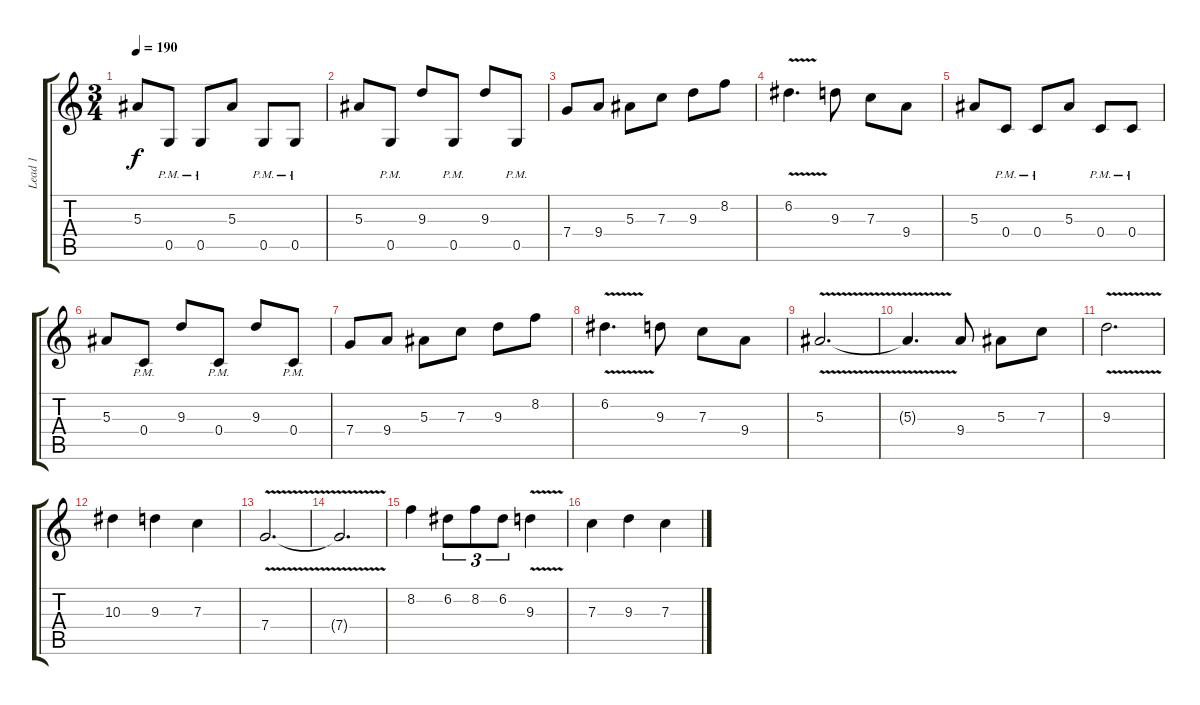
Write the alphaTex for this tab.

\track ("Lead 1" "Lead 1") {instrument distortionguitar}
\staff {score tabs}
\tuning (D4 A3 F3 C3 G2 C2) {hide}
\ts (3 4)
\tempo 190
\clef g2
\ks c
5.3.8{dy f} 0.5{pm}.8 0.5{pm}.8 5.3.8 0.5{pm}.8 0.5{pm}.8 |
5.3.8 0.5{pm}.8 9.3.8 0.5{pm}.8 9.3.8 0.5{pm}.8 |
7.4.8 9.4.8 5.3.8 7.3.8 9.3.8 8.2.8 |
6.2{v}.4{d} 9.3.8 7.3.8 9.4.8 |
5.3.8 0.4{pm}.8 0.4{pm}.8 5.3.8 0.4{pm}.8 0.4{pm}.8 |
5.3.8 0.4{pm}.8 9.3.8 0.4{pm}.8 9.3.8 0.4{pm}.8 |
7.4.8 9.4.8 5.3.8 7.3.8 9.3.8 8.2.8 |
6.2{v}.4{d} 9.3.8 7.3.8 9.4.8 |
5.3{v}.2{d} |
5.3{t}.4{d} 9.4.8 5.3.8 7.3.8 |
9.3{v}.2{d} |
10.3.4 9.3.4 7.3.4 |
7.4{v}.2{d} |
7.4{t}.2{d} |
8.2.4 6.2.8{tu (3 2)} 8.2.8{tu (3 2)} 6.2.8{tu (3 2)} 9.3{v}.4 |
7.3.4 9.3.4 7.3.4
